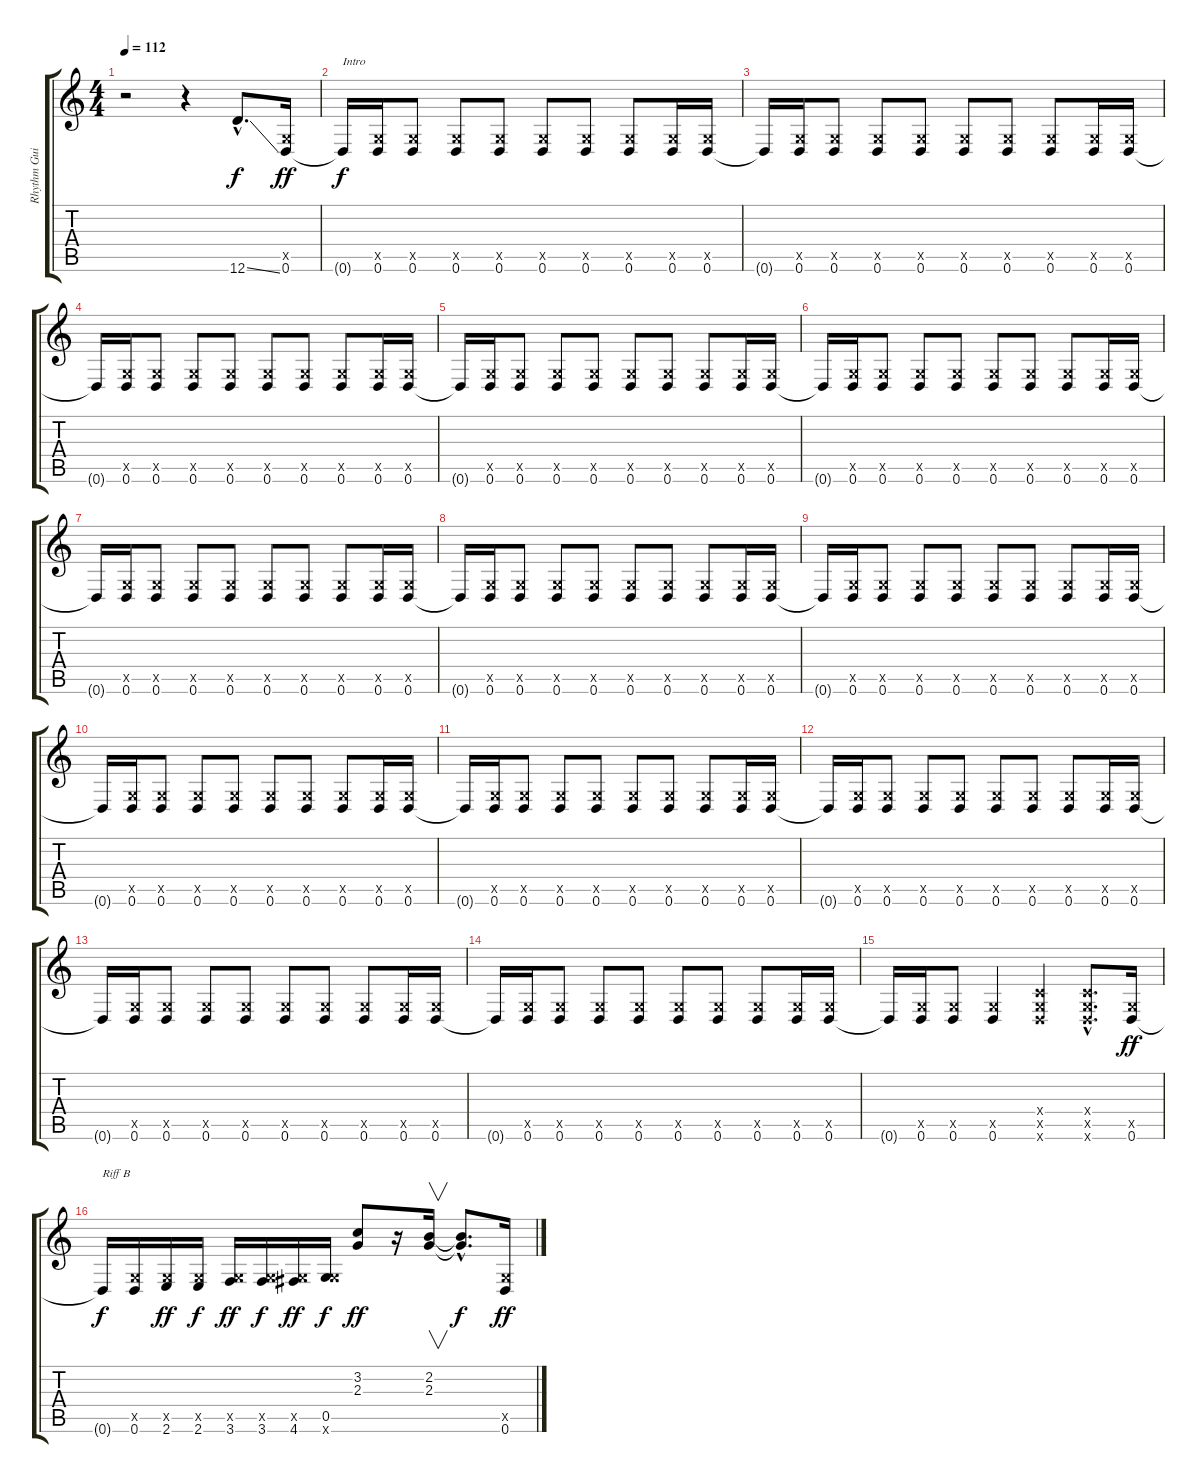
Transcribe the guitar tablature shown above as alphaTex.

\track ("Rhythm Guitar 1" "Rhythm Gui") {instrument distortionguitar}
\staff {score tabs}
\tuning (D4 A3 F3 C3 G2 D2) {hide}
\ts (4 4)
\tempo 112
\clef g2
\ks c
r.2{dy f instrument distortionguitar} r.4 12.6{ss hac}.8{d} (0.5{x} 0.6).16{dy ff} |
0.6{t}.16{txt "Intro" dy f} (0.5{x} 0.6).16 (0.5{x} 0.6).8 (0.5{x} 0.6).8 (0.5{x} 0.6).8 (0.5{x} 0.6).8 (0.5{x} 0.6).8 (0.5{x} 0.6).8 (0.5{x} 0.6).16 (0.5{x} 0.6).16 |
0.6{t}.16 (0.5{x} 0.6).16 (0.5{x} 0.6).8 (0.5{x} 0.6).8 (0.5{x} 0.6).8 (0.5{x} 0.6).8 (0.5{x} 0.6).8 (0.5{x} 0.6).8 (0.5{x} 0.6).16 (0.5{x} 0.6).16 |
0.6{t}.16 (0.5{x} 0.6).16 (0.5{x} 0.6).8 (0.5{x} 0.6).8 (0.5{x} 0.6).8 (0.5{x} 0.6).8 (0.5{x} 0.6).8 (0.5{x} 0.6).8 (0.5{x} 0.6).16 (0.5{x} 0.6).16 |
0.6{t}.16 (0.5{x} 0.6).16 (0.5{x} 0.6).8 (0.5{x} 0.6).8 (0.5{x} 0.6).8 (0.5{x} 0.6).8 (0.5{x} 0.6).8 (0.5{x} 0.6).8 (0.5{x} 0.6).16 (0.5{x} 0.6).16 |
0.6{t}.16 (0.5{x} 0.6).16 (0.5{x} 0.6).8 (0.5{x} 0.6).8 (0.5{x} 0.6).8 (0.5{x} 0.6).8 (0.5{x} 0.6).8 (0.5{x} 0.6).8 (0.5{x} 0.6).16 (0.5{x} 0.6).16 |
0.6{t}.16 (0.5{x} 0.6).16 (0.5{x} 0.6).8 (0.5{x} 0.6).8 (0.5{x} 0.6).8 (0.5{x} 0.6).8 (0.5{x} 0.6).8 (0.5{x} 0.6).8 (0.5{x} 0.6).16 (0.5{x} 0.6).16 |
0.6{t}.16 (0.5{x} 0.6).16 (0.5{x} 0.6).8 (0.5{x} 0.6).8 (0.5{x} 0.6).8 (0.5{x} 0.6).8 (0.5{x} 0.6).8 (0.5{x} 0.6).8 (0.5{x} 0.6).16 (0.5{x} 0.6).16 |
0.6{t}.16 (0.5{x} 0.6).16 (0.5{x} 0.6).8 (0.5{x} 0.6).8 (0.5{x} 0.6).8 (0.5{x} 0.6).8 (0.5{x} 0.6).8 (0.5{x} 0.6).8 (0.5{x} 0.6).16 (0.5{x} 0.6).16 |
0.6{t}.16 (0.5{x} 0.6).16 (0.5{x} 0.6).8 (0.5{x} 0.6).8 (0.5{x} 0.6).8 (0.5{x} 0.6).8 (0.5{x} 0.6).8 (0.5{x} 0.6).8 (0.5{x} 0.6).16 (0.5{x} 0.6).16 |
0.6{t}.16 (0.5{x} 0.6).16 (0.5{x} 0.6).8 (0.5{x} 0.6).8 (0.5{x} 0.6).8 (0.5{x} 0.6).8 (0.5{x} 0.6).8 (0.5{x} 0.6).8 (0.5{x} 0.6).16 (0.5{x} 0.6).16 |
0.6{t}.16 (0.5{x} 0.6).16 (0.5{x} 0.6).8 (0.5{x} 0.6).8 (0.5{x} 0.6).8 (0.5{x} 0.6).8 (0.5{x} 0.6).8 (0.5{x} 0.6).8 (0.5{x} 0.6).16 (0.5{x} 0.6).16 |
0.6{t}.16 (0.5{x} 0.6).16 (0.5{x} 0.6).8 (0.5{x} 0.6).8 (0.5{x} 0.6).8 (0.5{x} 0.6).8 (0.5{x} 0.6).8 (0.5{x} 0.6).8 (0.5{x} 0.6).16 (0.5{x} 0.6).16 |
0.6{t}.16 (0.5{x} 0.6).16 (0.5{x} 0.6).8 (0.5{x} 0.6).8 (0.5{x} 0.6).8 (0.5{x} 0.6).8 (0.5{x} 0.6).8 (0.5{x} 0.6).8 (0.5{x} 0.6).16 (0.5{x} 0.6).16 |
0.6{t}.16 (0.5{x} 0.6).16 (0.5{x} 0.6).8 (0.5{x} 0.6).4 (0.4{x} 0.5{x} 0.6{x}).4 (0.4{hac x} 0.5{hac x} 0.6{hac x}).8{d} (0.5{x} 0.6).16{dy ff} |
0.6{t}.16{txt "Riff B" dy f} (0.5{x} 0.6).16 (0.5{x} 2.6).16{dy ff} (0.5{x} 2.6).16{dy f} (0.5{x} 3.6).16{dy ff} (0.5{x} 3.6).16{dy f} (0.5{x} 4.6).16{dy ff} (0.5 5.6{x}).16{dy f} (3.2 2.3).8{dy ff} r.16 (2.2 2.3).16{v} (2.2{hac t} 2.3{hac t}).8{d dy f} (0.5{x} 0.6).16{dy ff}
